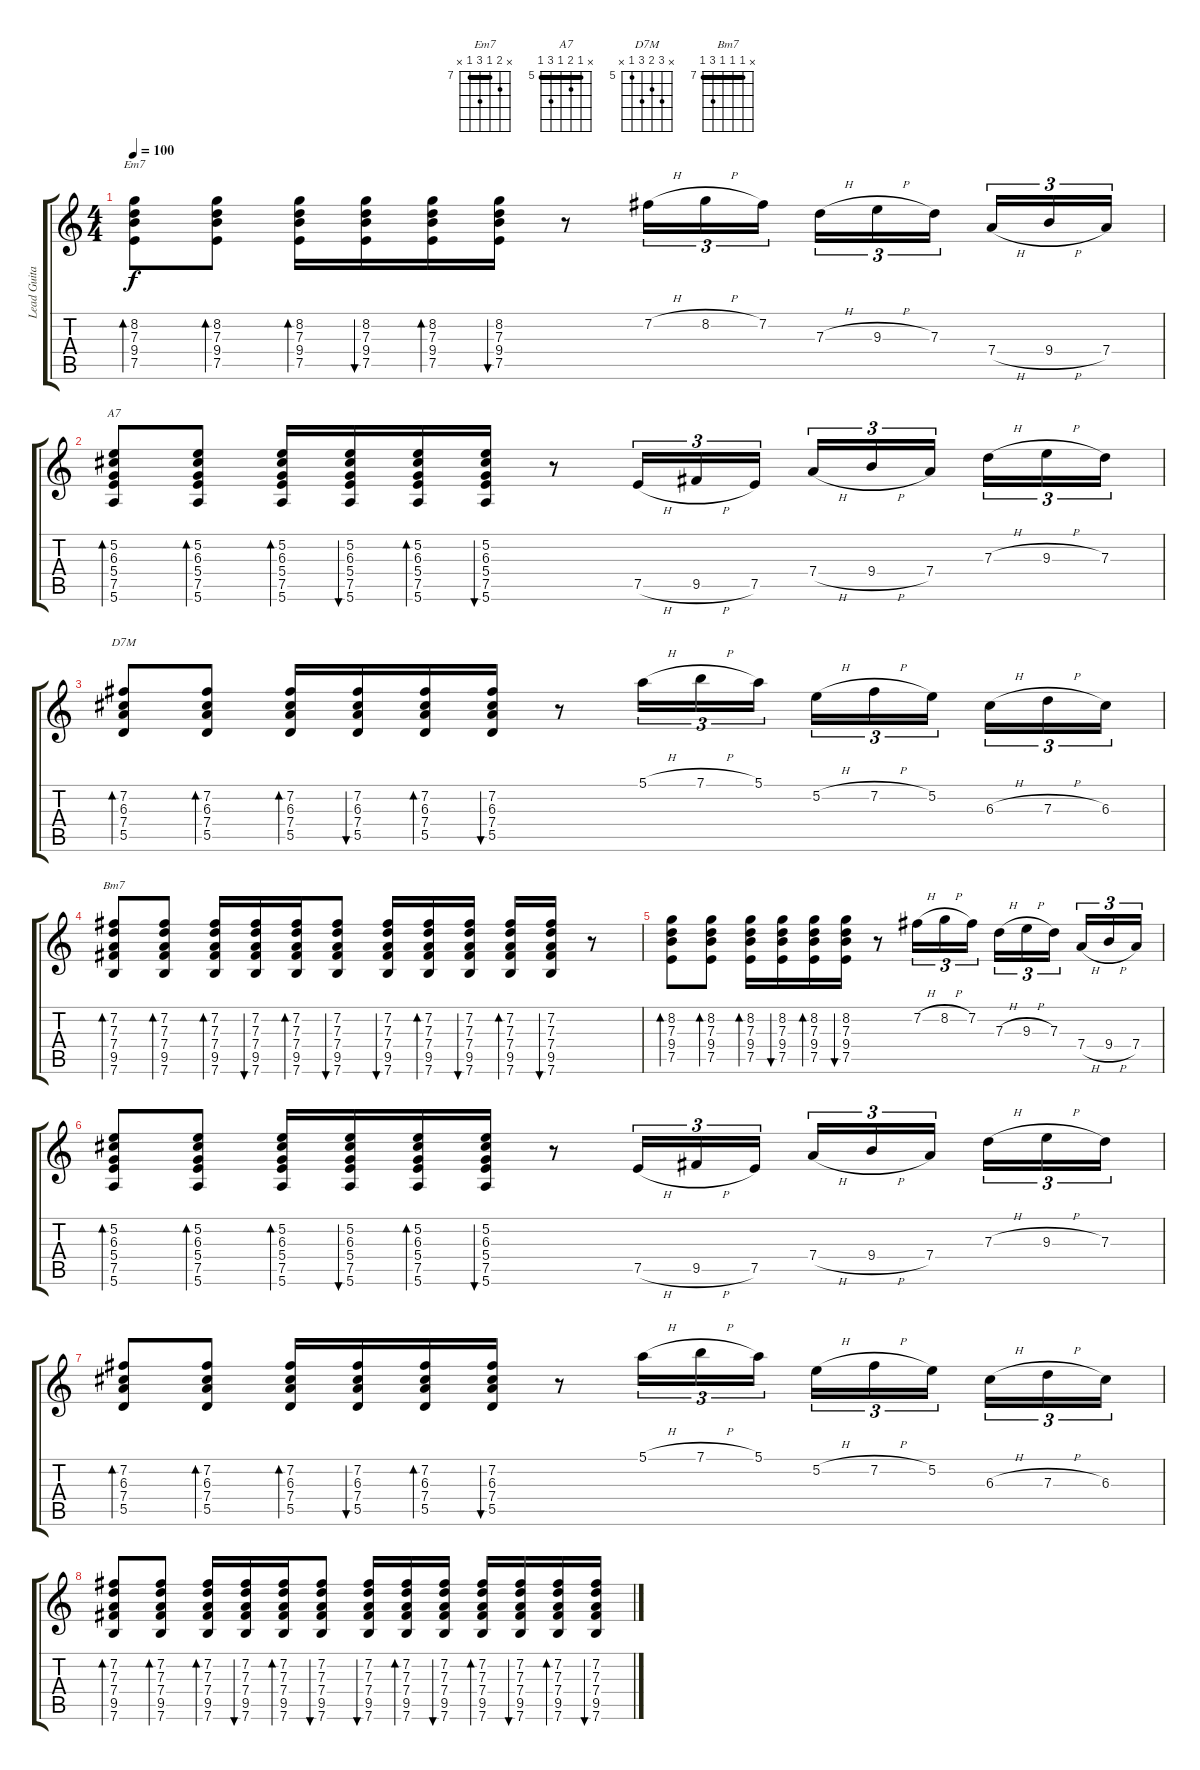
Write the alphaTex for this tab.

\track ("Lead Guitar" "Lead Guita") {instrument overdrivenguitar}
\staff {score tabs}
\tuning (E4 B3 G3 D3 A2 E2) {hide}
\chord ("Em7" x 8 7 9 7 x) {firstfret 7 barre 7}
\chord ("A7" x 5 6 5 7 5) {firstfret 5 barre 5}
\chord ("D7M" x 7 6 7 5 x) {firstfret 5}
\chord ("Bm7" x 7 7 7 9 7) {firstfret 7 barre 7}
\ts (4 4)
\tempo 100
\clef g2
\ks c
(8.2 7.3 9.4 7.5).8{bd 30 ch "Em7" dy f instrument overdrivenguitar} (8.2 7.3 9.4 7.5).8{bd 30} (8.2 7.3 9.4 7.5).16{bd 30} (8.2 7.3 9.4 7.5).16{bu 30} (8.2 7.3 9.4 7.5).16{bd 30} (8.2 7.3 9.4 7.5).16{bu 30} r.8 7.2{h}.16{tu (3 2)} 8.2{h}.16{tu (3 2)} 7.2.16{tu (3 2)} 7.3{h}.16{tu (3 2)} 9.3{h}.16{tu (3 2)} 7.3.16{tu (3 2)} 7.4{h}.16{tu (3 2)} 9.4{h}.16{tu (3 2)} 7.4.16{tu (3 2)} |
(5.2 6.3 5.4 7.5 5.6).8{bd 30 ch "A7"} (5.2 6.3 5.4 7.5 5.6).8{bd 30} (5.2 6.3 5.4 7.5 5.6).16{bd 30} (5.2 6.3 5.4 7.5 5.6).16{bu 30} (5.2 6.3 5.4 7.5 5.6).16{bd 30} (5.2 6.3 5.4 7.5 5.6).16{bu 30} r.8 7.5{h}.16{tu (3 2)} 9.5{h}.16{tu (3 2)} 7.5.16{tu (3 2)} 7.4{h}.16{tu (3 2)} 9.4{h}.16{tu (3 2)} 7.4.16{tu (3 2)} 7.3{h}.16{tu (3 2)} 9.3{h}.16{tu (3 2)} 7.3.16{tu (3 2)} |
(7.2 6.3 7.4 5.5).8{bd 30 ch "D7M"} (7.2 6.3 7.4 5.5).8{bd 30} (7.2 6.3 7.4 5.5).16{bd 30} (7.2 6.3 7.4 5.5).16{bu 30} (7.2 6.3 7.4 5.5).16{bd 30} (7.2 6.3 7.4 5.5).16{bu 30} r.8 5.1{h}.16{tu (3 2)} 7.1{h}.16{tu (3 2)} 5.1.16{tu (3 2)} 5.2{h}.16{tu (3 2)} 7.2{h}.16{tu (3 2)} 5.2.16{tu (3 2)} 6.3{h}.16{tu (3 2)} 7.3{h}.16{tu (3 2)} 6.3.16{tu (3 2)} |
(7.2 7.3 7.4 9.5 7.6).8{bd 30 ch "Bm7"} (7.2 7.3 7.4 9.5 7.6).8{bd 30} (7.2 7.3 7.4 9.5 7.6).16{bd 30} (7.2 7.3 7.4 9.5 7.6).16{bu 30} (7.2 7.3 7.4 9.5 7.6).16{bd 30} (7.2 7.3 7.4 9.5 7.6).8{bu 30} (7.2 7.3 7.4 9.5 7.6).16{bu 30} (7.2 7.3 7.4 9.5 7.6).16{bd 30} (7.2 7.3 7.4 9.5 7.6).16{bu 30} (7.2 7.3 7.4 9.5 7.6).16{bd 30} (7.2 7.3 7.4 9.5 7.6).16{bu 30} r.8 |
(8.2 7.3 9.4 7.5).8{bd 30} (8.2 7.3 9.4 7.5).8{bd 30} (8.2 7.3 9.4 7.5).16{bd 30} (8.2 7.3 9.4 7.5).16{bu 30} (8.2 7.3 9.4 7.5).16{bd 30} (8.2 7.3 9.4 7.5).16{bu 30} r.8 7.2{h}.16{tu (3 2)} 8.2{h}.16{tu (3 2)} 7.2.16{tu (3 2)} 7.3{h}.16{tu (3 2)} 9.3{h}.16{tu (3 2)} 7.3.16{tu (3 2)} 7.4{h}.16{tu (3 2)} 9.4{h}.16{tu (3 2)} 7.4.16{tu (3 2)} |
(5.2 6.3 5.4 7.5 5.6).8{bd 30} (5.2 6.3 5.4 7.5 5.6).8{bd 30} (5.2 6.3 5.4 7.5 5.6).16{bd 30} (5.2 6.3 5.4 7.5 5.6).16{bu 30} (5.2 6.3 5.4 7.5 5.6).16{bd 30} (5.2 6.3 5.4 7.5 5.6).16{bu 30} r.8 7.5{h}.16{tu (3 2)} 9.5{h}.16{tu (3 2)} 7.5.16{tu (3 2)} 7.4{h}.16{tu (3 2)} 9.4{h}.16{tu (3 2)} 7.4.16{tu (3 2)} 7.3{h}.16{tu (3 2)} 9.3{h}.16{tu (3 2)} 7.3.16{tu (3 2)} |
(7.2 6.3 7.4 5.5).8{bd 30} (7.2 6.3 7.4 5.5).8{bd 30} (7.2 6.3 7.4 5.5).16{bd 30} (7.2 6.3 7.4 5.5).16{bu 30} (7.2 6.3 7.4 5.5).16{bd 30} (7.2 6.3 7.4 5.5).16{bu 30} r.8 5.1{h}.16{tu (3 2)} 7.1{h}.16{tu (3 2)} 5.1.16{tu (3 2)} 5.2{h}.16{tu (3 2)} 7.2{h}.16{tu (3 2)} 5.2.16{tu (3 2)} 6.3{h}.16{tu (3 2)} 7.3{h}.16{tu (3 2)} 6.3.16{tu (3 2)} |
(7.2 7.3 7.4 9.5 7.6).8{bd 30} (7.2 7.3 7.4 9.5 7.6).8{bd 30} (7.2 7.3 7.4 9.5 7.6).16{bd 30} (7.2 7.3 7.4 9.5 7.6).16{bu 30} (7.2 7.3 7.4 9.5 7.6).16{bd 30} (7.2 7.3 7.4 9.5 7.6).8{bu 30} (7.2 7.3 7.4 9.5 7.6).16{bu 30} (7.2 7.3 7.4 9.5 7.6).16{bd 30} (7.2 7.3 7.4 9.5 7.6).16{bu 30} (7.2 7.3 7.4 9.5 7.6).16{bd 30} (7.2 7.3 7.4 9.5 7.6).16{bu 30} (7.2 7.3 7.4 9.5 7.6).16{bd 30} (7.2 7.3 7.4 9.5 7.6).16{bu 30}
